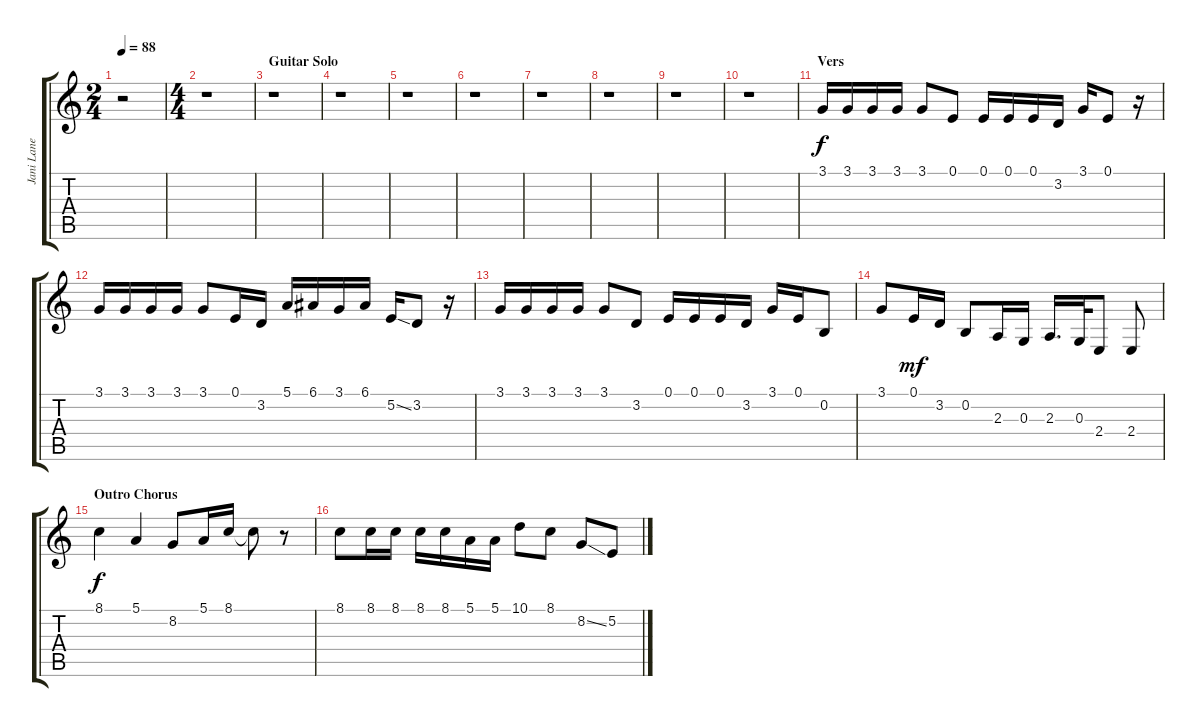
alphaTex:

\track ("Jani Lane" "Jani Lane") {instrument lead2sawtooth}
\staff {score tabs}
\tuning (E4 B3 G3 D3 A2 E2) {hide}
\ts (2 4)
\tempo 88
\clef g2
\ks c
r.2{dy f} |
\ts (4 4)
r.1 |
\section ("" "Guitar Solo")
r.1 |
r.1 |
r.1 |
r.1 |
r.1 |
r.1 |
r.1 |
r.1 |
\section ("" "Vers")
3.1.16 3.1.16 3.1.16 3.1.16 3.1.8 0.1.8 0.1.16 0.1.16 0.1.16 3.2.16 3.1.16 0.1.8 r.16 |
3.1.16 3.1.16 3.1.16 3.1.16 3.1.8 0.1.16 3.2.16 5.1.16 6.1.16 3.1.16 6.1.16 5.2{ss}.16 3.2.8 r.16 |
3.1.16 3.1.16 3.1.16 3.1.16 3.1.8 3.2.8 0.1.16 0.1.16 0.1.16 3.2.16 3.1.16 0.1.16 0.2.8 |
3.1.8 0.1.16{dy mf} 3.2.16 0.2.8 2.3.16 0.3.16 2.3.16{d} 0.3.32 2.4.8 2.4.8 |
\section ("" "Outro Chorus")
8.1.4{dy f} 5.1.4 8.2.8 5.1.16 8.1.16 8.1{t}.8 r.8 |
8.1.8 8.1.16 8.1.16 8.1.16 8.1.16 5.1.16 5.1.16 10.1.8 8.1.8 8.2{ss}.8 5.2.8
